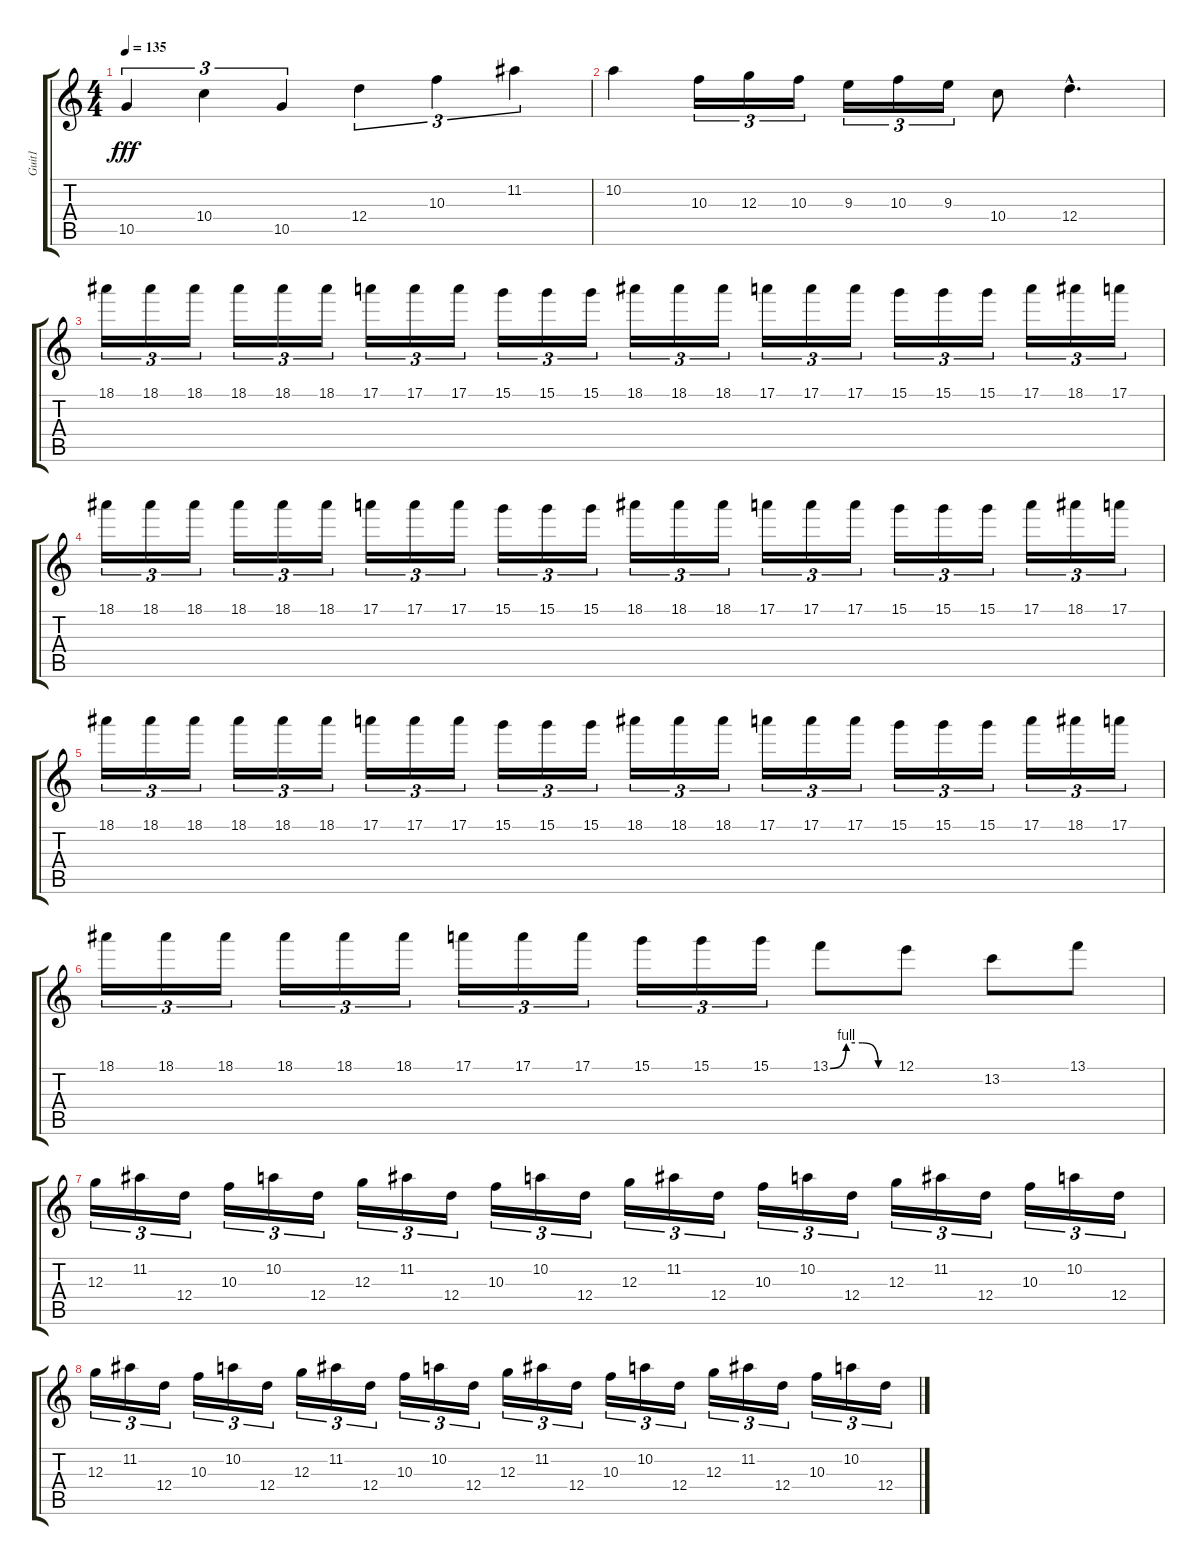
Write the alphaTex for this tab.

\track ("Guit1" "Guit1") {instrument overdrivenguitar}
\staff {score tabs}
\tuning (E4 B3 G3 D3 A2 E2) {hide}
\ts (4 4)
\tempo 135
\clef g2
\ks c
10.5.4{tu (3 2) dy fff} 10.4.4{tu (3 2)} 10.5.4{tu (3 2)} 12.4.4{tu (3 2)} 10.3.4{tu (3 2)} 11.2.4{tu (3 2)} |
10.2.4 10.3.16{tu (3 2)} 12.3.16{tu (3 2)} 10.3.16{tu (3 2)} 9.3.16{tu (3 2)} 10.3.16{tu (3 2)} 9.3.16{tu (3 2)} 10.4.8 12.4{hac}.4{d} |
18.1.16{tu (3 2)} 18.1.16{tu (3 2)} 18.1.16{tu (3 2)} 18.1.16{tu (3 2)} 18.1.16{tu (3 2)} 18.1.16{tu (3 2)} 17.1.16{tu (3 2)} 17.1.16{tu (3 2)} 17.1.16{tu (3 2)} 15.1.16{tu (3 2)} 15.1.16{tu (3 2)} 15.1.16{tu (3 2)} 18.1.16{tu (3 2)} 18.1.16{tu (3 2)} 18.1.16{tu (3 2)} 17.1.16{tu (3 2)} 17.1.16{tu (3 2)} 17.1.16{tu (3 2)} 15.1.16{tu (3 2)} 15.1.16{tu (3 2)} 15.1.16{tu (3 2)} 17.1.16{tu (3 2)} 18.1.16{tu (3 2)} 17.1.16{tu (3 2)} |
18.1.16{tu (3 2)} 18.1.16{tu (3 2)} 18.1.16{tu (3 2)} 18.1.16{tu (3 2)} 18.1.16{tu (3 2)} 18.1.16{tu (3 2)} 17.1.16{tu (3 2)} 17.1.16{tu (3 2)} 17.1.16{tu (3 2)} 15.1.16{tu (3 2)} 15.1.16{tu (3 2)} 15.1.16{tu (3 2)} 18.1.16{tu (3 2)} 18.1.16{tu (3 2)} 18.1.16{tu (3 2)} 17.1.16{tu (3 2)} 17.1.16{tu (3 2)} 17.1.16{tu (3 2)} 15.1.16{tu (3 2)} 15.1.16{tu (3 2)} 15.1.16{tu (3 2)} 17.1.16{tu (3 2)} 18.1.16{tu (3 2)} 17.1.16{tu (3 2)} |
18.1.16{tu (3 2)} 18.1.16{tu (3 2)} 18.1.16{tu (3 2)} 18.1.16{tu (3 2)} 18.1.16{tu (3 2)} 18.1.16{tu (3 2)} 17.1.16{tu (3 2)} 17.1.16{tu (3 2)} 17.1.16{tu (3 2)} 15.1.16{tu (3 2)} 15.1.16{tu (3 2)} 15.1.16{tu (3 2)} 18.1.16{tu (3 2)} 18.1.16{tu (3 2)} 18.1.16{tu (3 2)} 17.1.16{tu (3 2)} 17.1.16{tu (3 2)} 17.1.16{tu (3 2)} 15.1.16{tu (3 2)} 15.1.16{tu (3 2)} 15.1.16{tu (3 2)} 17.1.16{tu (3 2)} 18.1.16{tu (3 2)} 17.1.16{tu (3 2)} |
18.1.16{tu (3 2)} 18.1.16{tu (3 2)} 18.1.16{tu (3 2)} 18.1.16{tu (3 2)} 18.1.16{tu (3 2)} 18.1.16{tu (3 2)} 17.1.16{tu (3 2)} 17.1.16{tu (3 2)} 17.1.16{tu (3 2)} 15.1.16{tu (3 2)} 15.1.16{tu (3 2)} 15.1.16{tu (3 2)} 13.1{be (custom 0 0 15 4 30 4 45 0 60 0)}.8 12.1.8 13.2.8 13.1.8 |
12.3.16{tu (3 2)} 11.2.16{tu (3 2)} 12.4.16{tu (3 2)} 10.3.16{tu (3 2)} 10.2.16{tu (3 2)} 12.4.16{tu (3 2)} 12.3.16{tu (3 2)} 11.2.16{tu (3 2)} 12.4.16{tu (3 2)} 10.3.16{tu (3 2)} 10.2.16{tu (3 2)} 12.4.16{tu (3 2)} 12.3.16{tu (3 2)} 11.2.16{tu (3 2)} 12.4.16{tu (3 2)} 10.3.16{tu (3 2)} 10.2.16{tu (3 2)} 12.4.16{tu (3 2)} 12.3.16{tu (3 2)} 11.2.16{tu (3 2)} 12.4.16{tu (3 2)} 10.3.16{tu (3 2)} 10.2.16{tu (3 2)} 12.4.16{tu (3 2)} |
12.3.16{tu (3 2)} 11.2.16{tu (3 2)} 12.4.16{tu (3 2)} 10.3.16{tu (3 2)} 10.2.16{tu (3 2)} 12.4.16{tu (3 2)} 12.3.16{tu (3 2)} 11.2.16{tu (3 2)} 12.4.16{tu (3 2)} 10.3.16{tu (3 2)} 10.2.16{tu (3 2)} 12.4.16{tu (3 2)} 12.3.16{tu (3 2)} 11.2.16{tu (3 2)} 12.4.16{tu (3 2)} 10.3.16{tu (3 2)} 10.2.16{tu (3 2)} 12.4.16{tu (3 2)} 12.3.16{tu (3 2)} 11.2.16{tu (3 2)} 12.4.16{tu (3 2)} 10.3.16{tu (3 2)} 10.2.16{tu (3 2)} 12.4.16{tu (3 2)}
